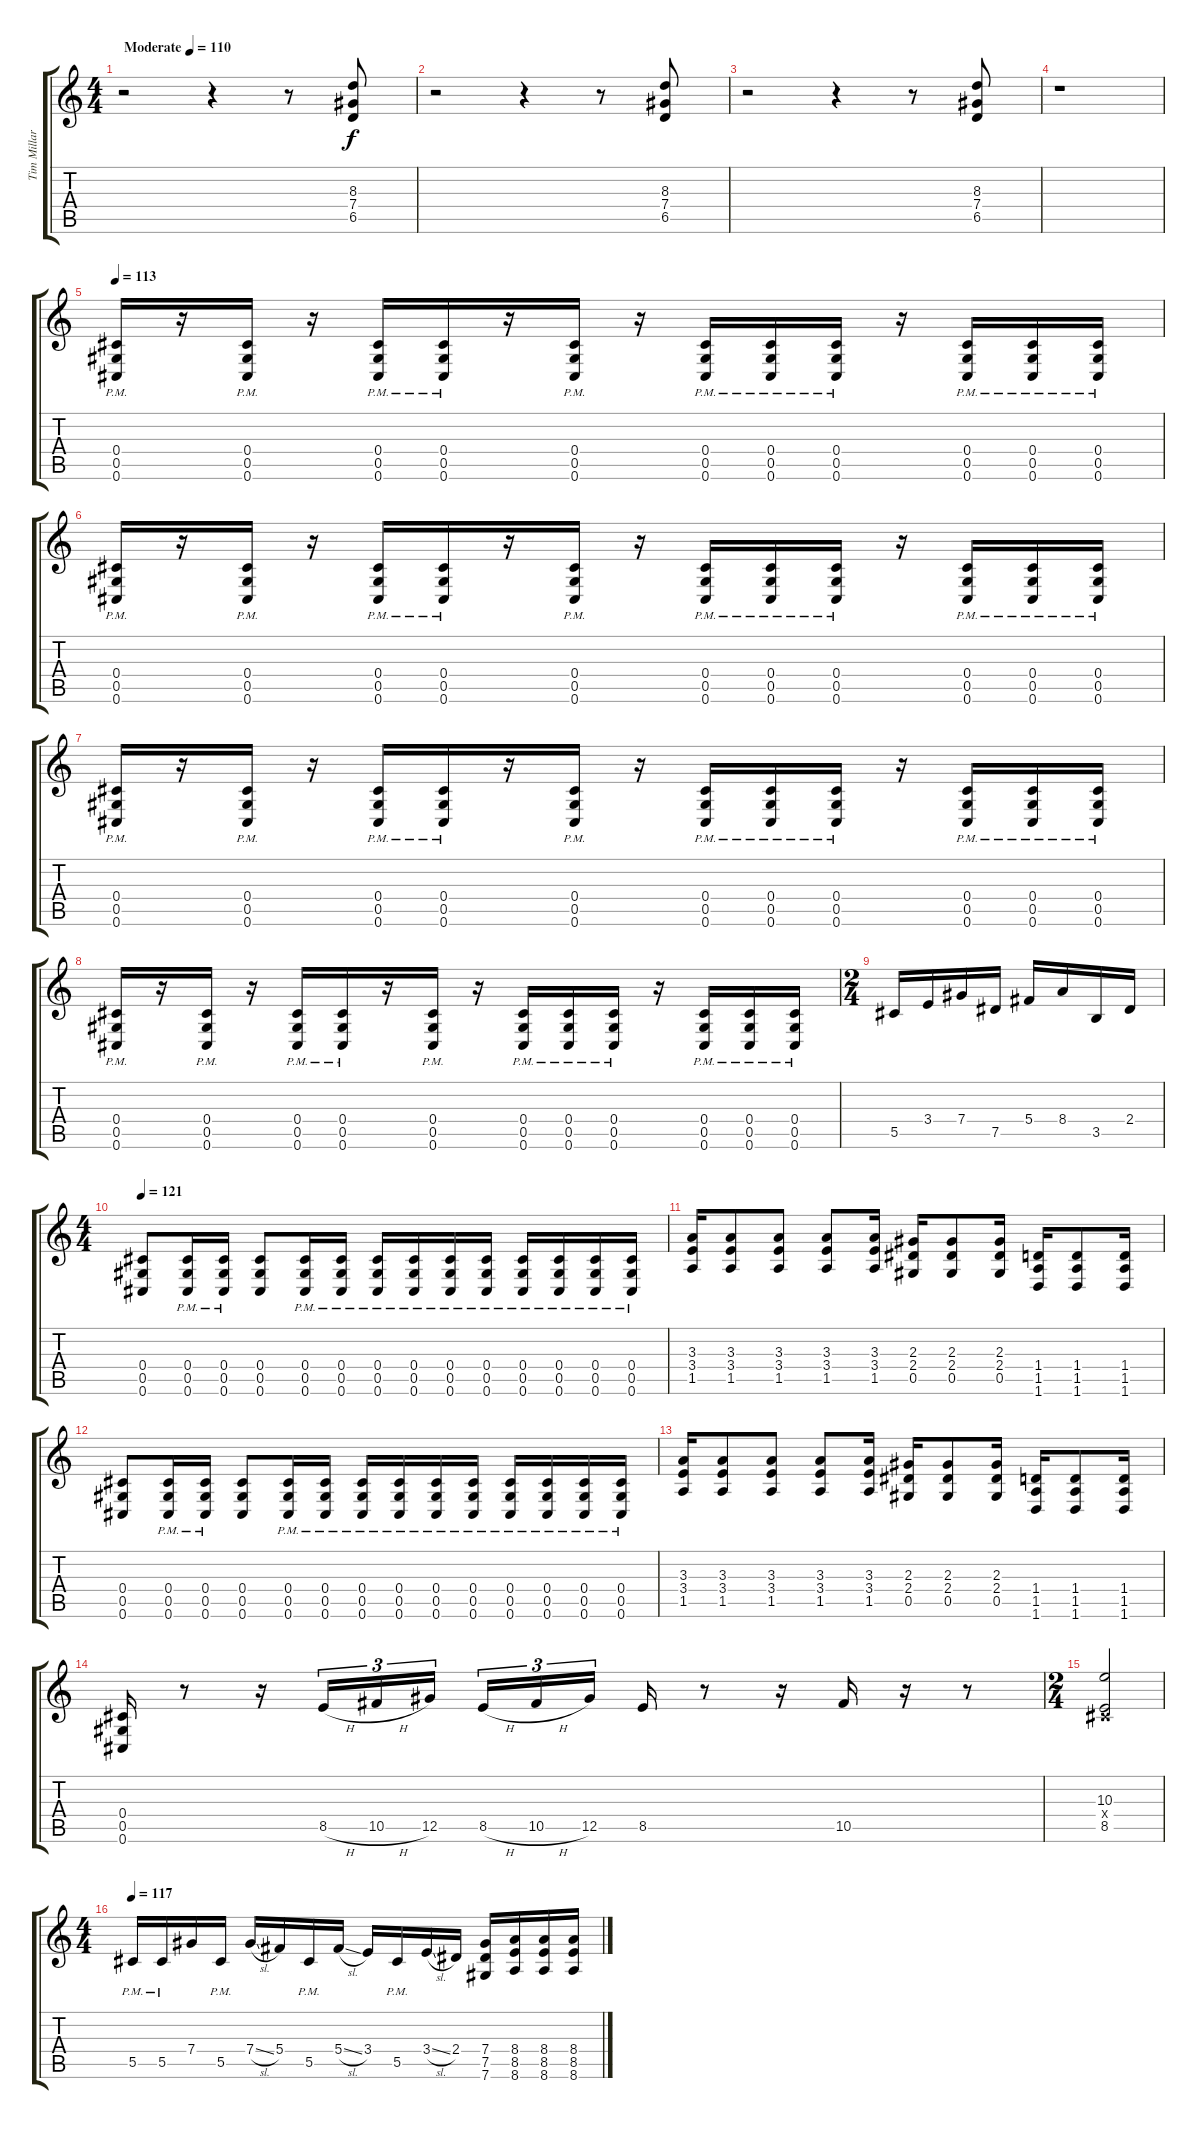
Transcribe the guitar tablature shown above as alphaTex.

\track ("Tim Millar" "Tim Millar") {instrument distortionguitar}
\staff {score tabs}
\tuning (Eb4 Bb3 Gb3 Db3 Ab2 Db2) {hide}
\ts (4 4)
\tempo (110 "Moderate")
\clef g2
\ks c
r.2{dy f volume 11 instrument distortionguitar} r.4 r.8 (8.3 7.4 6.5).8 |
r.2 r.4 r.8 (8.3 7.4 6.5).8 |
r.2 r.4 r.8 (8.3 7.4 6.5).8 |
r.1 |
\tempo 113
(0.4{pm} 0.5{pm} 0.6{pm}).16{volume 16} r.16 (0.4{pm} 0.5{pm} 0.6{pm}).16 r.16 (0.4{pm} 0.5{pm} 0.6{pm}).16 (0.4{pm} 0.5{pm} 0.6{pm}).16 r.16 (0.4{pm} 0.5{pm} 0.6{pm}).16 r.16 (0.4{pm} 0.5{pm} 0.6{pm}).16 (0.4{pm} 0.5{pm} 0.6{pm}).16 (0.4{pm} 0.5{pm} 0.6{pm}).16 r.16 (0.4{pm} 0.5{pm} 0.6{pm}).16 (0.4{pm} 0.5{pm} 0.6{pm}).16 (0.4{pm} 0.5{pm} 0.6{pm}).16 |
(0.4{pm} 0.5{pm} 0.6{pm}).16 r.16 (0.4{pm} 0.5{pm} 0.6{pm}).16 r.16 (0.4{pm} 0.5{pm} 0.6{pm}).16 (0.4{pm} 0.5{pm} 0.6{pm}).16 r.16 (0.4{pm} 0.5{pm} 0.6{pm}).16 r.16 (0.4{pm} 0.5{pm} 0.6{pm}).16 (0.4{pm} 0.5{pm} 0.6{pm}).16 (0.4{pm} 0.5{pm} 0.6{pm}).16 r.16 (0.4{pm} 0.5{pm} 0.6{pm}).16 (0.4{pm} 0.5{pm} 0.6{pm}).16 (0.4{pm} 0.5{pm} 0.6{pm}).16 |
(0.4{pm} 0.5{pm} 0.6{pm}).16 r.16 (0.4{pm} 0.5{pm} 0.6{pm}).16 r.16 (0.4{pm} 0.5{pm} 0.6{pm}).16 (0.4{pm} 0.5{pm} 0.6{pm}).16 r.16 (0.4{pm} 0.5{pm} 0.6{pm}).16 r.16 (0.4{pm} 0.5{pm} 0.6{pm}).16 (0.4{pm} 0.5{pm} 0.6{pm}).16 (0.4{pm} 0.5{pm} 0.6{pm}).16 r.16 (0.4{pm} 0.5{pm} 0.6{pm}).16 (0.4{pm} 0.5{pm} 0.6{pm}).16 (0.4{pm} 0.5{pm} 0.6{pm}).16 |
(0.4{pm} 0.5{pm} 0.6{pm}).16 r.16 (0.4{pm} 0.5{pm} 0.6{pm}).16 r.16 (0.4{pm} 0.5{pm} 0.6{pm}).16 (0.4{pm} 0.5{pm} 0.6{pm}).16 r.16 (0.4{pm} 0.5{pm} 0.6{pm}).16 r.16 (0.4{pm} 0.5{pm} 0.6{pm}).16 (0.4{pm} 0.5{pm} 0.6{pm}).16 (0.4{pm} 0.5{pm} 0.6{pm}).16 r.16 (0.4{pm} 0.5{pm} 0.6{pm}).16 (0.4{pm} 0.5{pm} 0.6{pm}).16 (0.4{pm} 0.5{pm} 0.6{pm}).16 |
\ts (2 4)
5.5.16 3.4.16 7.4.16 7.5.16 5.4.16 8.4.16 3.5.16 2.4.16 |
\ts (4 4)
\tempo 121
(0.4 0.5 0.6).8 (0.4{pm} 0.5{pm} 0.6{pm}).16 (0.4{pm} 0.5{pm} 0.6{pm}).16 (0.4 0.5 0.6).8 (0.4{pm} 0.5{pm} 0.6{pm}).16 (0.4{pm} 0.5{pm} 0.6{pm}).16 (0.4{pm} 0.5{pm} 0.6{pm}).16 (0.4{pm} 0.5{pm} 0.6{pm}).16 (0.4{pm} 0.5{pm} 0.6{pm}).16 (0.4{pm} 0.5{pm} 0.6{pm}).16 (0.4{pm} 0.5{pm} 0.6{pm}).16 (0.4{pm} 0.5{pm} 0.6{pm}).16 (0.4{pm} 0.5{pm} 0.6{pm}).16 (0.4{pm} 0.5{pm} 0.6{pm}).16 |
(3.3 3.4 1.5).16 (3.3 3.4 1.5).8 (3.3 3.4 1.5).8 (3.3 3.4 1.5).8 (3.3 3.4 1.5).16 (2.3 2.4 0.5).16 (2.3 2.4 0.5).8 (2.3 2.4 0.5).16 (1.4 1.5 1.6).16 (1.4 1.5 1.6).8 (1.4 1.5 1.6).16 |
(0.4 0.5 0.6).8 (0.4{pm} 0.5{pm} 0.6{pm}).16 (0.4{pm} 0.5{pm} 0.6{pm}).16 (0.4 0.5 0.6).8 (0.4{pm} 0.5{pm} 0.6{pm}).16 (0.4{pm} 0.5{pm} 0.6{pm}).16 (0.4{pm} 0.5{pm} 0.6{pm}).16 (0.4{pm} 0.5{pm} 0.6{pm}).16 (0.4{pm} 0.5{pm} 0.6{pm}).16 (0.4{pm} 0.5{pm} 0.6{pm}).16 (0.4{pm} 0.5{pm} 0.6{pm}).16 (0.4{pm} 0.5{pm} 0.6{pm}).16 (0.4{pm} 0.5{pm} 0.6{pm}).16 (0.4{pm} 0.5{pm} 0.6{pm}).16 |
(3.3 3.4 1.5).16 (3.3 3.4 1.5).8 (3.3 3.4 1.5).8 (3.3 3.4 1.5).8 (3.3 3.4 1.5).16 (2.3 2.4 0.5).16 (2.3 2.4 0.5).8 (2.3 2.4 0.5).16 (1.4 1.5 1.6).16 (1.4 1.5 1.6).8 (1.4 1.5 1.6).16 |
(0.4 0.5 0.6).16 r.8 r.16 8.5{h}.16{tu (3 2)} 10.5{h}.16{tu (3 2)} 12.5.16{tu (3 2) beam splitsecondary} 8.5{h}.16{tu (3 2)} 10.5{h}.16{tu (3 2)} 12.5.16{tu (3 2)} 8.5.16 r.8 r.16 10.5.16 r.16 r.8 |
\ts (2 4)
(10.3 0.4{x} 8.5).2 |
\ts (4 4)
\tempo 117
5.5{pm}.16 5.5{pm}.16 7.4.16 5.5{pm}.16 7.4{sl}.16 5.4.16 5.5{pm}.16 5.4{sl}.16 3.4.16 5.5{pm}.16 3.4{sl}.16 2.4.16 (7.4 7.5 7.6).16 (8.4 8.5 8.6).16 (8.4 8.5 8.6).16 (8.4 8.5 8.6).16
